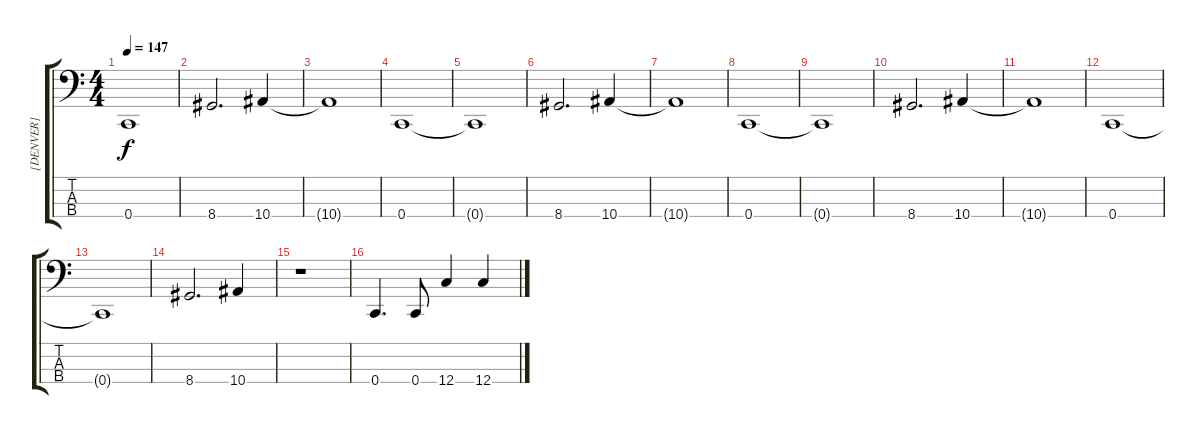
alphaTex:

\track ("[DENVER]" "[DENVER]") {instrument electricbassfinger}
\staff {score tabs}
\tuning (Eb2 Bb1 F1 C1) {hide}
\ts (4 4)
\tempo 147
\clef f4
\ks c
0.4{t}.1{dy f} |
8.4.2{d} 10.4.4 |
10.4{t}.1 |
0.4.1 |
0.4{t}.1 |
8.4.2{d} 10.4.4 |
10.4{t}.1 |
0.4.1 |
0.4{t}.1 |
8.4.2{d} 10.4.4 |
10.4{t}.1 |
0.4.1 |
0.4{t}.1 |
8.4.2{d} 10.4.4 |
r.1 |
0.4.4{d} 0.4.8 12.4.4 12.4.4
